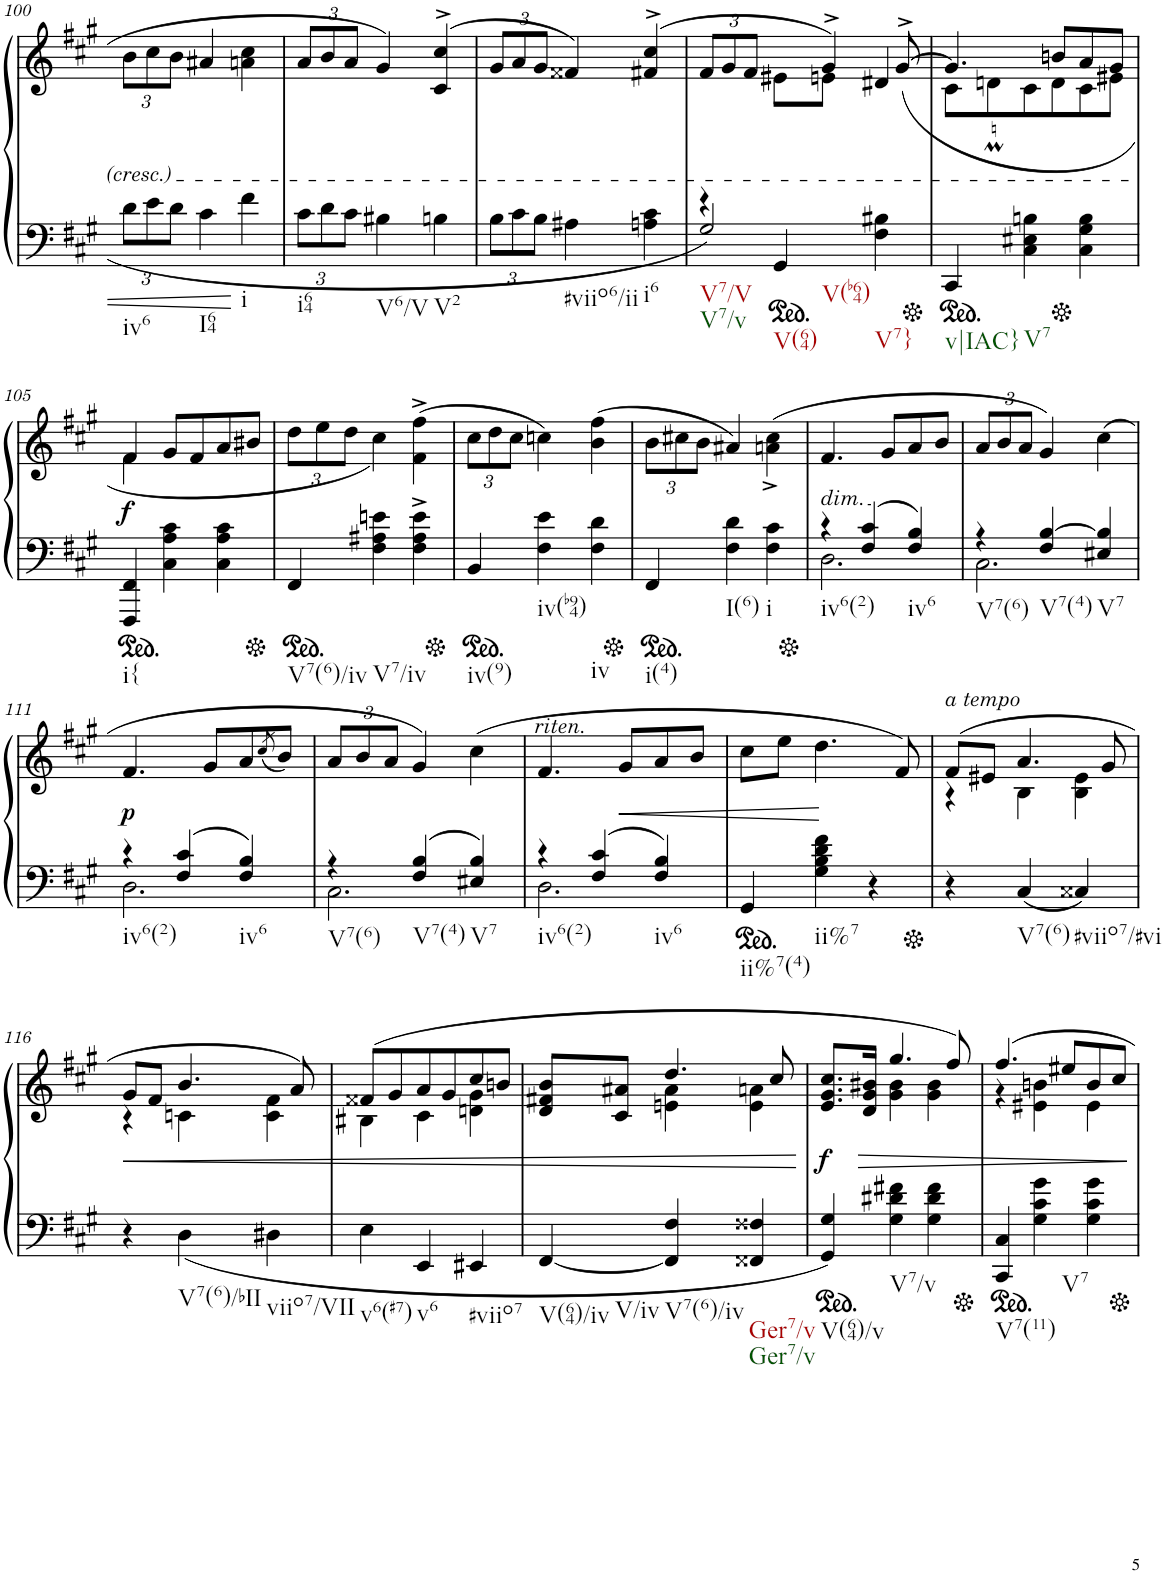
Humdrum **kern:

**kern	**kern	**dynam
*part2	*part1	*part1
*staff2	*staff1	*staff1
*I"Piano	*I"Piano	*
*I'Pno	*I'Pno	*
!!LO:PB:g=z
*clefF4	*clefG2	*
*k[f#c#g#]	*k[f#c#g#]	*
*M3/4	*M3/4	*
*Xbrackettup	*Xbrackettup	*
=100	=100	=100
!LO:TX:b:t=iv6	!	!
12d\L	12b\L	.
12e\	12cc#\	.
12d\J	12b\J	.
!LO:TX:b:t=I64	!	!
4c#\	4a#X/	.
!LO:TX:b:t=i	!	!
4f#\	4an\ 4cc#\	.
=101	=101	=101
!LO:TX:b:t=i64	!	!
12c#\L	12a/L	.
12d\	12b/	.
12c#\J	12a/J	.
!LO:TX:b:t=V6/V	!	!
4B#X\	4g#/	.
!LO:TX:b:t=V2	!	!
4Bn\	(>4c#/^> 4cc#/^>	.
=102	=102	=102
12B\L	12g#/L	.
12c#\	12a/	.
12B\J	12g#/J	.
!LO:TX:b:t=#viio6/ii	!	!
4A#X\	4f##X/)	.
!LO:TX:b:t=i6	!	!
4An\ 4c#\	(>4f#X/^> 4cc#/^>	.
=103	=103	=103
*^	*^	*
!LO:TX:b:t=V7/V	!	!	!	!
!LO:TX:b:t=V7/v	!	!	!	!
4r	2G#/	12f#/L	4.ryy	.
.	.	12g#/	.	.
.	.	12f#/J	.	.
*ped	*	*	*	*
!LO:TX:b:t=V(64)	!	!	!	!
!LO:TX:b:t=V(b64)	!	!	!	!
4GG#/	.	8e#X\L	.	.
.	.	8en\J	4g#^/)	.
!LO:TX:b:t=V7}	!	!	!	!
4F#\ 4B#X\	4ryy	4d#X/	.	.
.	.	.	([8g#^/	.
*v	*v	*	*	*
=104	=104	=104	=104
*Xped	*	*	*
*ped	*	*	*
!LO:TX:b:t=v|IAC}	!	!	!
4CC#/	4.g#/]	8c#\L	.
.	.	8dnM\	.
!LO:TX:b:t=V7	!	!	!
4C#\ 4E#X\ 4Bn\	.	8c#\	.
.	8bn/L	8d\	.
*Xped	*	*	*
4C#\ 4G#\ 4B\	8a/	8c#\	.
.	8g#/J	8e#X\J	.
!!LO:LB:g=z	!!
=105	=105	=105	=105
*ped	*	*	*
!LO:TX:b:t=i{	!	!	!
!	!	!	!LO:DY:b
4FFF#/ 4FF#/	4f#/	4f#\	f
4C#\ 4A\ 4c#\	8g#/L	2ryy	.
.	8f#/	.	.
4C#\ 4A\ 4c#\	8a/	.	.
.	8b#X/J	.	.
*	*v	*v	*
=106	=106	=106
*Xped	*	*
*ped	*	*
!LO:TX:b:t=V7(6)/iv	!	!
4FF#/	12dd\L	.
.	12ee\	.
.	12dd\J	.
!LO:TX:b:t=V7/iv	!	!
4F#\ 4A#X\ 4en\	4cc#\)	.
4F#\^ 4A#\^ 4e\^	(4f#\^ 4ff#\^	.
=107	=107	=107
*Xped	*	*
*ped	*	*
!LO:TX:b:t=iv(9)	!	!
4BB/	12cc#\L	.
.	12dd\	.
.	12cc#\J	.
!LO:TX:b:t=iv(b94)	!	!
4F#\ 4e\	4ccn\)	.
!LO:TX:b:t=iv	!	!
4F#\ 4d\	(4b\ 4ff#\	.
=108	=108	=108
*Xped	*	*
*ped	*	*
!LO:TX:b:t=i(4)	!	!
4FF#/	12b\L	.
.	12cc#X\	.
.	12b\J	.
!LO:TX:b:t=I(6)	!	!
4F#\ 4d\	4a#X/)	.
!LO:TX:b:t=i	!	!
4F#\ 4c#\	(4an\^< 4cc#\^<	.
=109	=109	=109
*Xped	*	*
*^	*	*
!	!	!LO:TX:b:i:t=dim.	!
!LO:TX:b:t=iv6(2)	!	!	!
4r	2.D\	4.f#/	.
(4F#/ 4c#/	.	.	.
.	.	8g#/L	.
!LO:TX:b:t=iv6	!	!	!
4F#/ 4B/)	.	8a/	.
.	.	8b/J	.
=110	=110	=110	=110
!LO:TX:b:t=V7(6)	!	!	!
4r	2.C#\	12a/L	.
.	.	12b/	.
.	.	12a/J	.
!LO:TX:b:t=V7(4)	!	!	!
4F#/ [4B/	.	4g#/)	.
!LO:TX:b:t=V7	!	!	!
4E#X/ 4B/]	.	(4cc#\	.
!!LO:LB:g=z
=111	=111	=111	=111
!LO:TX:b:t=iv6(2)	!	!	!
!	!	!	!LO:DY:b
4r	2.D\	4.f#/	p
(4F#/ 4c#/	.	.	.
.	.	8g#/L	.
!LO:TX:b:t=iv6	!	!	!
4F#/ 4B/)	.	8a/	.
.	.	(8qcc#/	.
.	.	8b/J)	.
=112	=112	=112	=112
!LO:TX:b:t=V7(6)	!	!	!
4r	2.C#\	12a/L	.
.	.	12b/	.
.	.	12a/J	.
!LO:TX:b:t=V7(4)	!	!	!
(4F#/ 4B/	.	4g#/)	.
!LO:TX:b:t=V7	!	!	!
4E#X/ 4B/)	.	(4cc#\	.
=113	=113	=113	=113
!	!	!LO:TX:a:i:t=riten.	!
!LO:TX:b:t=iv6(2)	!	!	!
4r	2.D\	4.f#/	.
(4F#/ 4c#/	.	.	.
!	!	!	!LO:HP:b
.	.	8g#/L	<
!LO:TX:b:t=iv6	!	!	!
4F#/ 4B/)	.	8a/	.
.	.	8b/J	.
*v	*v	*	*
=114	=114	=114
*ped	*	*
!LO:TX:b:t=ii%7(4)	!	!
4GG#/	8cc#\L	.
.	8ee\J	.
!LO:TX:b:t=ii%7	!	!
4G#\ 4B\ 4d\ 4f#\	4.dd\	.
4r	.	.
.	8f#/)	[
=115	=115	=115
*Xped	*	*
*	*^	*
!	!LO:TX:a:i:t=a tempo	!	!
4r	(8f#/L	4r	.
.	8e#X/J	.	.
!LO:TX:b:t=V7(6)	!	!	!
(4C#/	4.a/	4B\	.
!LO:TX:b:t=#viio7/#vi	!	!	!
4C##X/)	.	4B\ 4e#\	.
.	8g#/	.	.
!!LO:LB:g=z	!!
=116	=116	=116	=116
!	!	!	!LO:HP:b
4r	8g#/L	4r	<
.	8f#/J	.	.
!LO:TX:b:t=V7(6)/bII	!	!	!
(<4D\	4.b/	4cn\	.
!LO:TX:b:t=viio7/VII	!	!	!
4D#X\	.	4c\ 4f#\	.
.	8a/)	.	.
=117	=117	=117	=117
!LO:TX:b:t=v6(#7)	!	!	!
4E\	(8f##X/L	4B#X\	.
.	8g#/	.	.
!LO:TX:b:t=v6	!	!	!
4EE/	8a/	4c#\	.
.	8g#/	.	.
!LO:TX:b:t=#viio7	!	!	!
4EE#X/	8cc#/	4dn\ 4g#\	.
.	8bn/J	.	.
=118	=118	=118	=118
!LO:TX:b:t=V(64)/iv	!	!	!
!LO:TX:b:t=V/iv	!	!	!
[4FF#/	8d/ 8f#X/ 8b/L	4ryy	.
.	8c#/ 8a#X/J	.	.
!LO:TX:b:t=V7(6)/iv	!	!	!
4FF#/] 4F#/	4.dd/	4en\ 4a#\	.
!LO:TX:b:t=Ger7/v	!	!	!
!LO:TX:b:t=Ger7/v	!	!	!
4FF##X/ 4F##X/	.	4e\ 4an\	.
.	8cc#/	.	.
*	*v	*v	*
.	.	[
=119	=119	=119
*ped	*	*
!LO:TX:b:t=V(64)/v	!	!
!	!	!LO:HP:b
*	*^	*
!	!	!	!LO:DY:n=1:b
4GG#/ 4G#/)	8.e/ 8.g#/ 8.cc#/L	4ryy	> f
.	16d/ 16g#/ 16b#X/Jk	.	.
!LO:TX:b:t=V7/v	!	!	!
4G#\ 4d#X\ 4f#X\	4.gg#/	4g#\ 4b#\	.
4G#\ 4d#\ 4f#\	.	4g#\ 4b#\	.
.	8ff#/)	.	.
=120	=120	=120	=120
*Xped	*	*	*
*ped	*	*	*
!LO:TX:b:t=V7(11)	!	!	!
4CC#/ 4C#/	4.ff#/	4r	.
!LO:TX:b:t=V7	!	!	!
4G#\ 4c#\ 4g#\	.	4e#X\ 4bn\	.
.	8ee#X/L	.	.
4G#\ 4c#\ 4g#\	8b/	4e#\	.
.	8cc#/J	.	.
*	*v	*v	*
.	.	]
*Xped	*	*
=	=	=
*-	*-	*-
